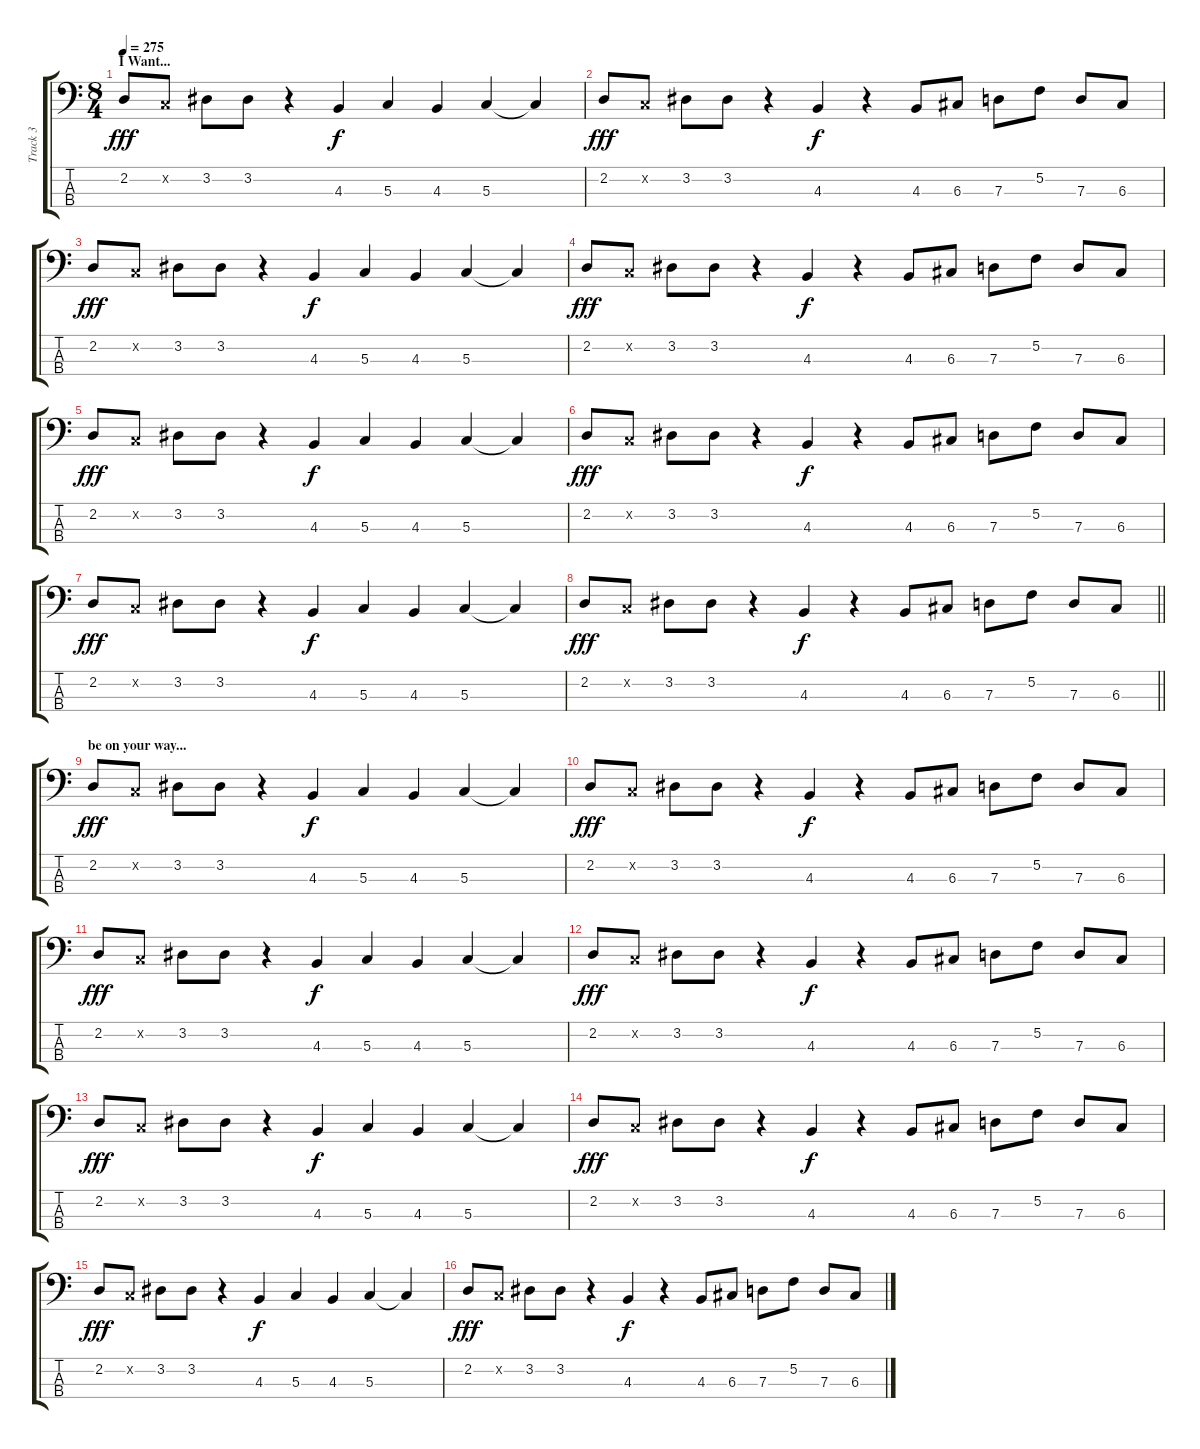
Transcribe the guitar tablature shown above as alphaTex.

\track ("Track 3" "Track 3") {instrument slapbass1}
\staff {score tabs}
\tuning (F2 C2 G1 C1) {hide}
\ts (8 4)
\section ("" "I Want...")
\tempo 275
\clef f4
\ks c
2.2.8{dy fff} 0.2{x}.8 3.2.8 3.2.8 r.4 4.3.4{dy f} 5.3.4 4.3.4 5.3.4 5.3{t}.4 |
2.2.8{dy fff} 0.2{x}.8 3.2.8 3.2.8 r.4 4.3.4{dy f} r.4 4.3.8 6.3.8 7.3.8 5.2.8 7.3.8 6.3.8 |
2.2.8{dy fff} 0.2{x}.8 3.2.8 3.2.8 r.4 4.3.4{dy f} 5.3.4 4.3.4 5.3.4 5.3{t}.4 |
2.2.8{dy fff} 0.2{x}.8 3.2.8 3.2.8 r.4 4.3.4{dy f} r.4 4.3.8 6.3.8 7.3.8 5.2.8 7.3.8 6.3.8 |
2.2.8{dy fff} 0.2{x}.8 3.2.8 3.2.8 r.4 4.3.4{dy f} 5.3.4 4.3.4 5.3.4 5.3{t}.4 |
2.2.8{dy fff} 0.2{x}.8 3.2.8 3.2.8 r.4 4.3.4{dy f} r.4 4.3.8 6.3.8 7.3.8 5.2.8 7.3.8 6.3.8 |
2.2.8{dy fff} 0.2{x}.8 3.2.8 3.2.8 r.4 4.3.4{dy f} 5.3.4 4.3.4 5.3.4 5.3{t}.4 |
\barLineRight lightlight
2.2.8{dy fff} 0.2{x}.8 3.2.8 3.2.8 r.4 4.3.4{dy f} r.4 4.3.8 6.3.8 7.3.8 5.2.8 7.3.8 6.3.8 |
\section ("" "be on your way...")
2.2.8{dy fff} 0.2{x}.8 3.2.8 3.2.8 r.4 4.3.4{dy f} 5.3.4 4.3.4 5.3.4 5.3{t}.4 |
2.2.8{dy fff} 0.2{x}.8 3.2.8 3.2.8 r.4 4.3.4{dy f} r.4 4.3.8 6.3.8 7.3.8 5.2.8 7.3.8 6.3.8 |
2.2.8{dy fff} 0.2{x}.8 3.2.8 3.2.8 r.4 4.3.4{dy f} 5.3.4 4.3.4 5.3.4 5.3{t}.4 |
2.2.8{dy fff} 0.2{x}.8 3.2.8 3.2.8 r.4 4.3.4{dy f} r.4 4.3.8 6.3.8 7.3.8 5.2.8 7.3.8 6.3.8 |
2.2.8{dy fff} 0.2{x}.8 3.2.8 3.2.8 r.4 4.3.4{dy f} 5.3.4 4.3.4 5.3.4 5.3{t}.4 |
2.2.8{dy fff} 0.2{x}.8 3.2.8 3.2.8 r.4 4.3.4{dy f} r.4 4.3.8 6.3.8 7.3.8 5.2.8 7.3.8 6.3.8 |
2.2.8{dy fff} 0.2{x}.8 3.2.8 3.2.8 r.4 4.3.4{dy f} 5.3.4 4.3.4 5.3.4 5.3{t}.4 |
2.2.8{dy fff} 0.2{x}.8 3.2.8 3.2.8 r.4 4.3.4{dy f} r.4 4.3.8 6.3.8 7.3.8 5.2.8 7.3.8 6.3.8
